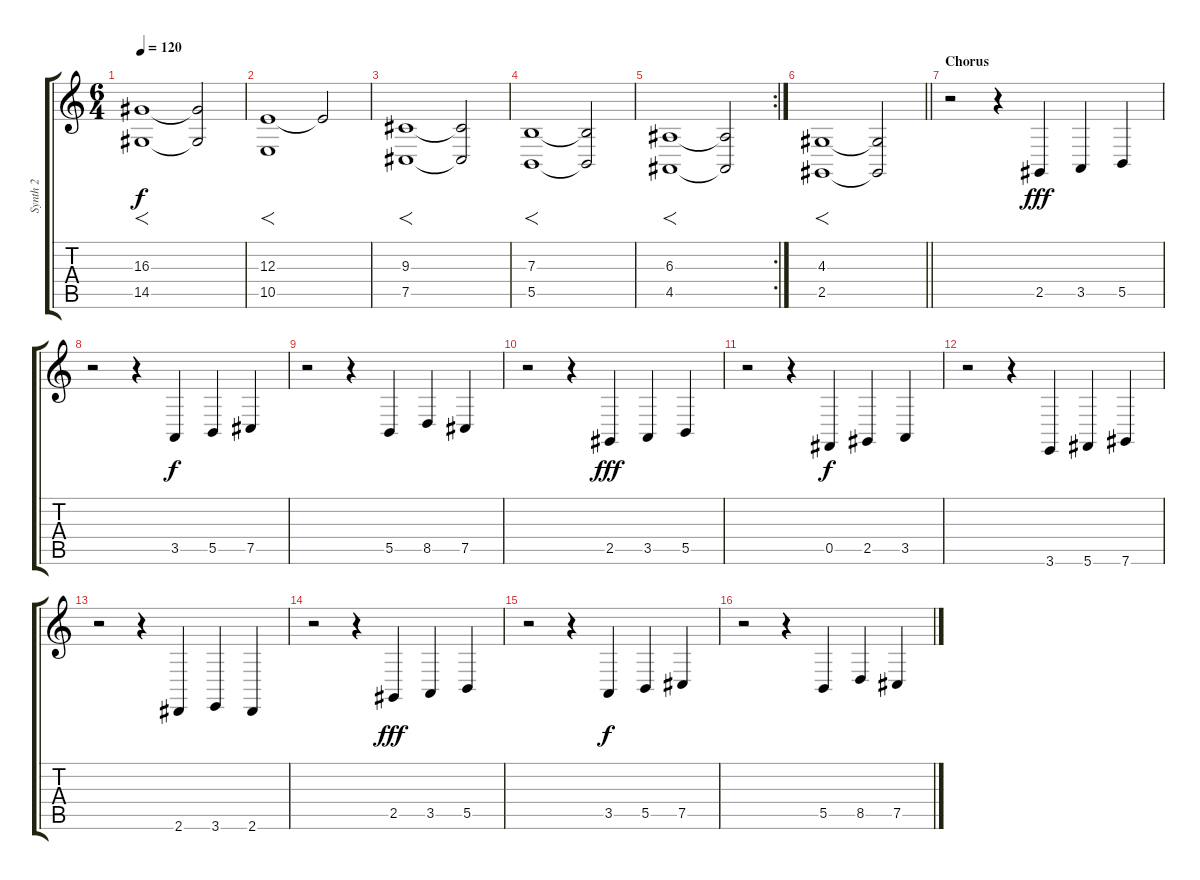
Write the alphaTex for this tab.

\track ("Synth 2" "Synth 2") {instrument stringensemble2}
\staff {score tabs}
\tuning (Db4 Ab3 E3 B2 Gb2 Db2) {hide}
\ts (6 4)
\tempo 120
\clef g2
\ks c
(16.3 14.5).1{f dy f} (16.3{t} 14.5{t}).2 |
(12.3 10.5).1{f} 12.3{t}.2 |
(9.3 7.5).1{f} (9.3{t} 7.5{t}).2 |
(7.3 5.5).1{f} (7.3{t} 5.5{t}).2 |
\rc 2
(6.3 4.5).1{f} (6.3{t} 4.5{t}).2 |
\barLineRight lightlight
(4.3 2.5).1{f} (4.3{t} 2.5{t}).2 |
\section ("" "Chorus")
r.2 r.4 2.5.4{dy fff} 3.5.4 5.5.4 |
r.2 r.4 3.5.4{dy f} 5.5.4 7.5.4 |
r.2 r.4 5.5.4 8.5.4 7.5.4 |
r.2 r.4 2.5.4{dy fff} 3.5.4 5.5.4 |
r.2 r.4 0.5.4{dy f} 2.5.4 3.5.4 |
r.2 r.4 3.6.4 5.6.4 7.6.4 |
r.2 r.4 2.6.4 3.6.4 2.6.4 |
r.2 r.4 2.5.4{dy fff} 3.5.4 5.5.4 |
r.2 r.4 3.5.4{dy f} 5.5.4 7.5.4 |
r.2 r.4 5.5.4 8.5.4 7.5.4
